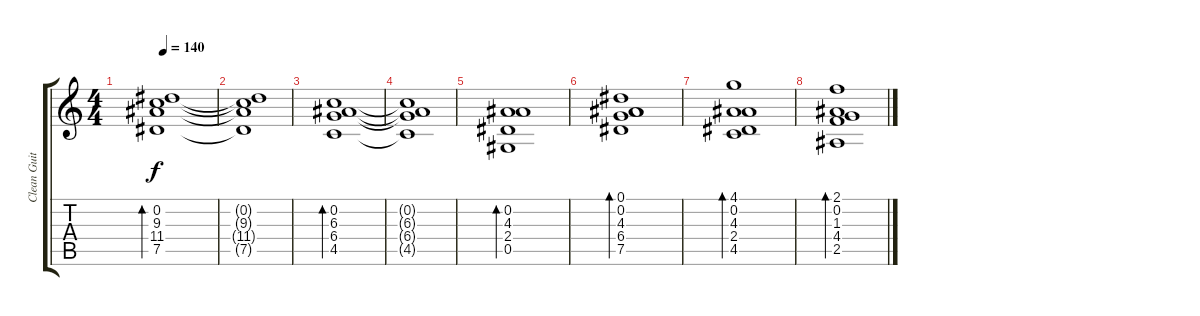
\track ("Clean Guitar R" "Clean Guit") {instrument electricguitarjazz}
\staff {score tabs}
\tuning (Eb4 Bb3 Gb3 Db3 Ab2 Db2) {hide}
\ts (4 4)
\tempo 140
\clef g2
\ks c
(0.2 9.3 11.4 7.5).1{bd 480 dy f} |
(0.2{t} 9.3{t} 11.4{t} 7.5{t}).1 |
(0.2 6.3 6.4 4.5).1{bd 480} |
(0.2{t} 6.3{t} 6.4{t} 4.5{t}).1 |
(0.2 4.3 2.4 0.5).1{bd 480} |
(0.1 0.2 4.3 6.4 7.5).1{bd 480} |
(4.1 0.2 4.3 2.4 4.5).1{bd 480} |
(2.1 0.2 1.3 4.4 2.5).1{bd 480}
